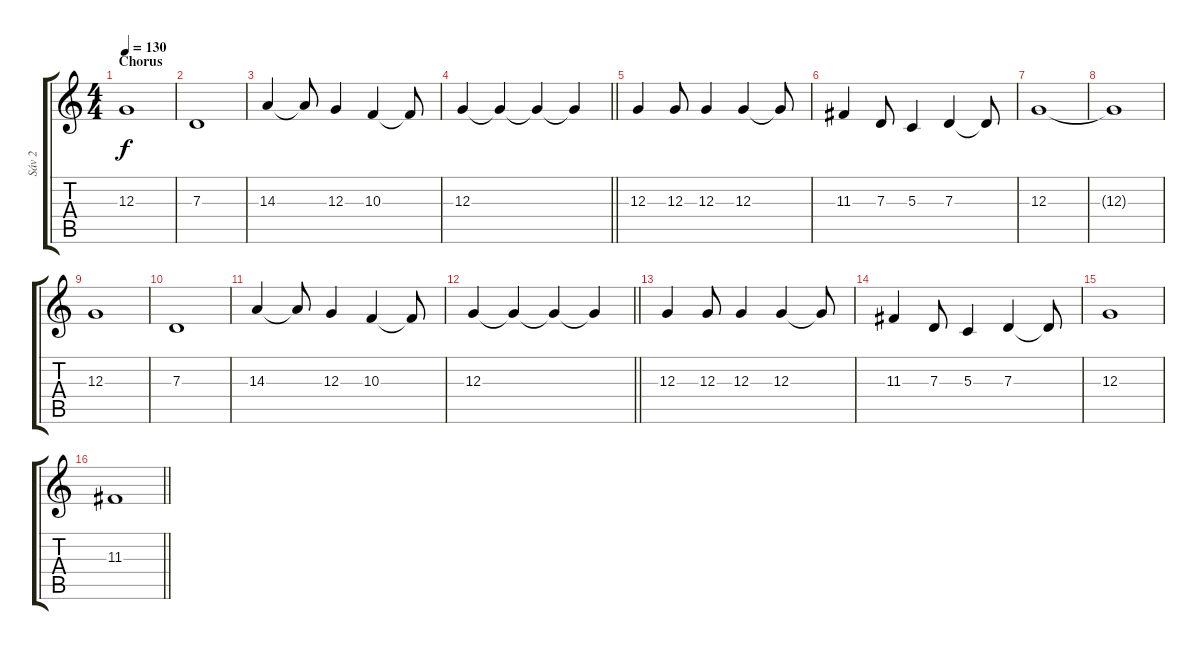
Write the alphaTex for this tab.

\track ("Sáv 2" "Sáv 2") {instrument altosax}
\staff {score tabs}
\tuning (E4 B3 G3 D3 A2 E2) {hide}
\ts (4 4)
\section ("" "Chorus")
\tempo 130
\clef g2
\ks c
12.3.1{dy f} |
7.3.1 |
14.3.4 14.3{t}.8 12.3.4 10.3.4 10.3{t}.8 |
\barLineRight lightlight
12.3.4 12.3{t}.4 12.3{t}.4 12.3{t}.4 |
12.3.4 12.3.8 12.3.4 12.3.4 12.3{t}.8 |
11.3.4 7.3.8 5.3.4 7.3.4 7.3{t}.8 |
12.3.1 |
12.3{t}.1 |
12.3.1 |
7.3.1 |
14.3.4 14.3{t}.8 12.3.4 10.3.4 10.3{t}.8 |
\barLineRight lightlight
12.3.4 12.3{t}.4 12.3{t}.4 12.3{t}.4 |
12.3.4 12.3.8 12.3.4 12.3.4 12.3{t}.8 |
11.3.4 7.3.8 5.3.4 7.3.4 7.3{t}.8 |
12.3.1 |
\barLineRight lightlight
11.3.1
